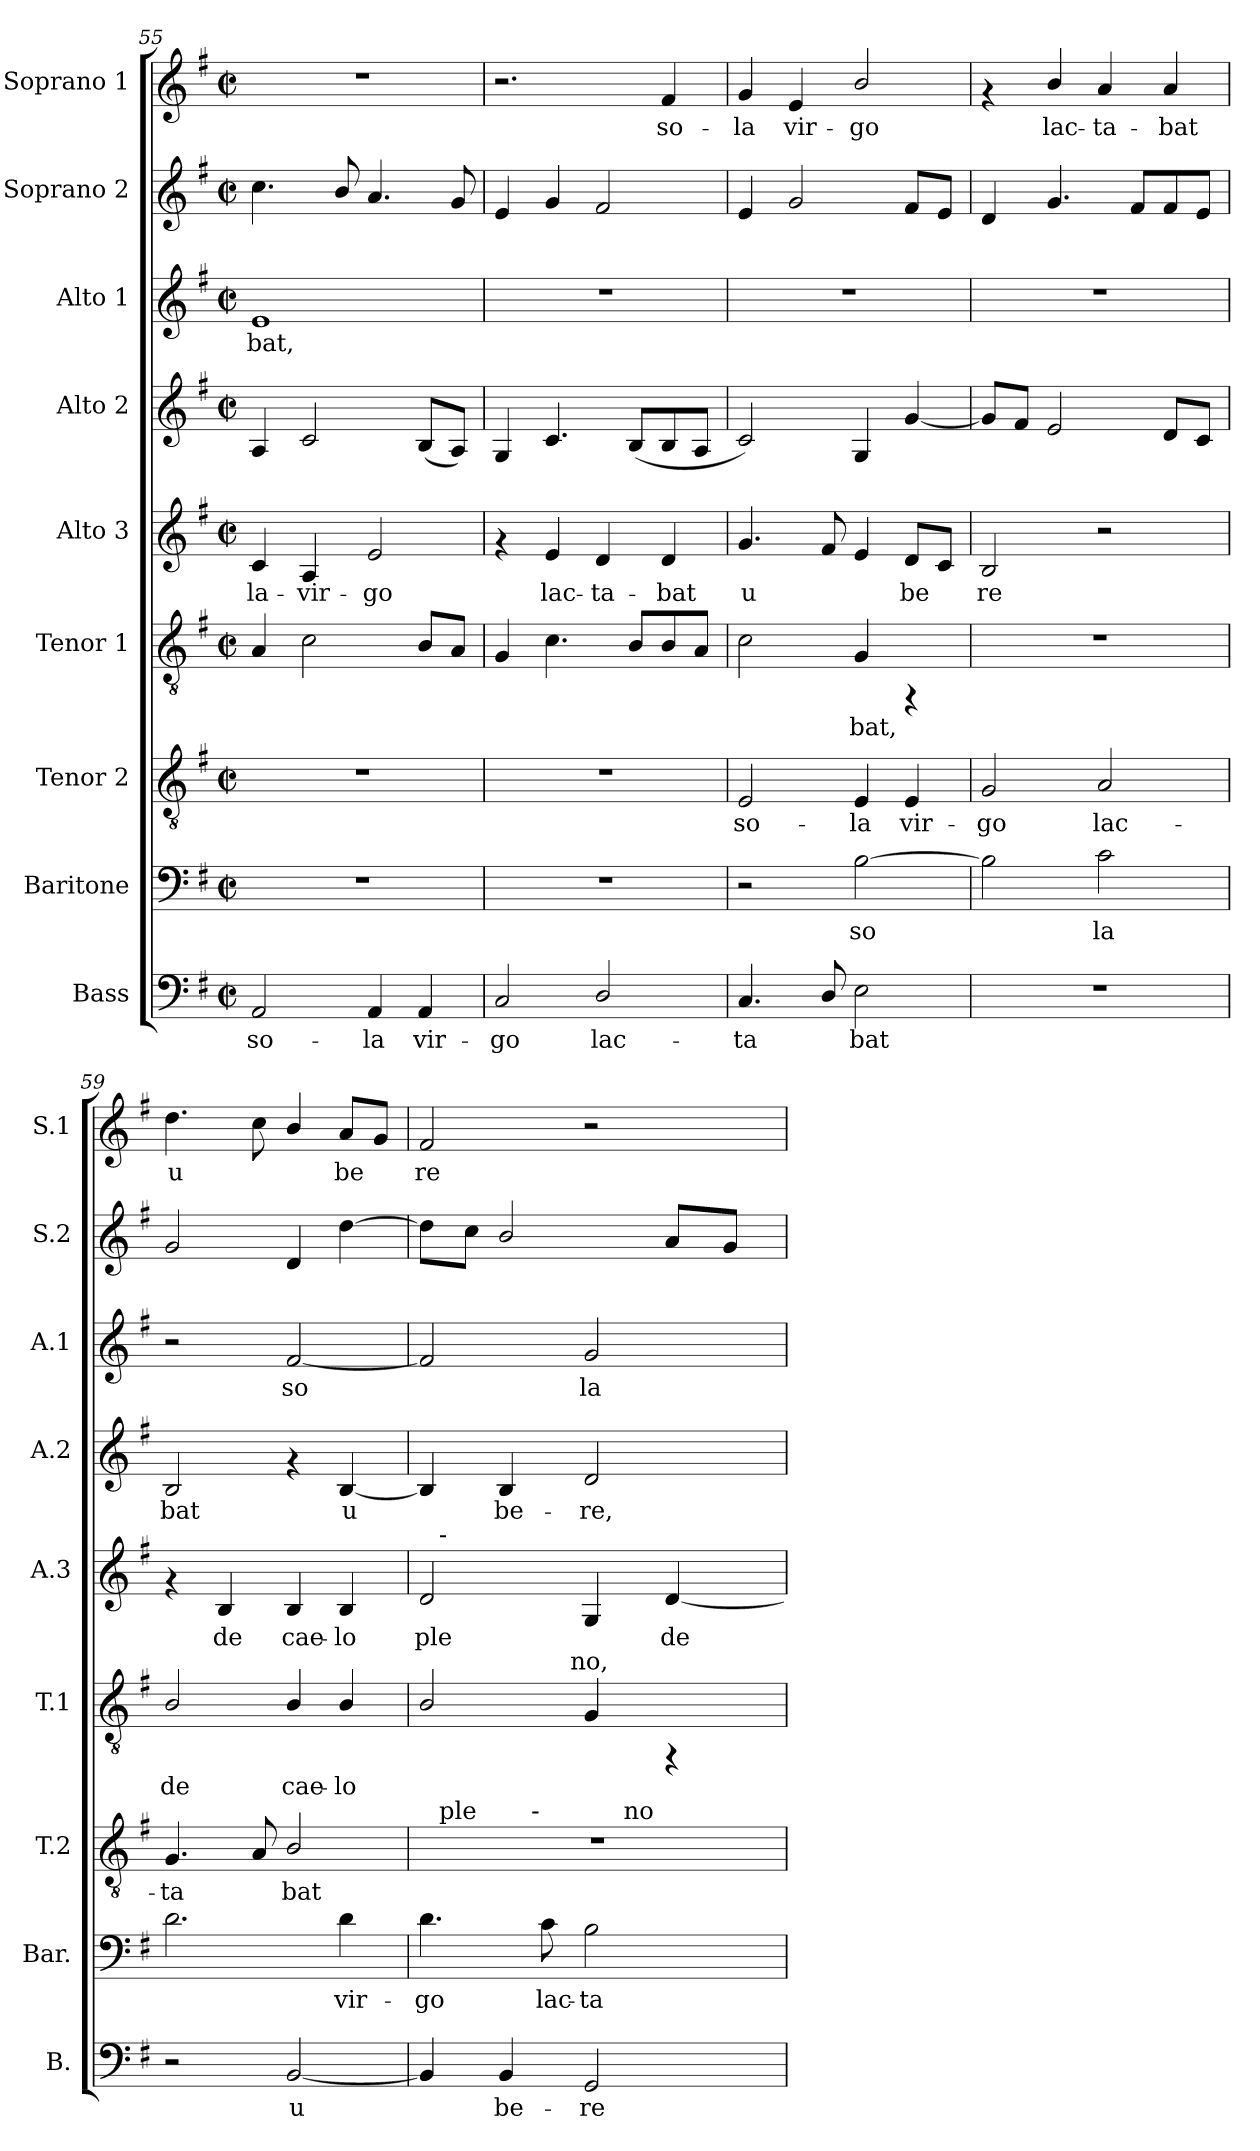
**kern	**text	**kern	**text	**kern	**text	**kern	**text	**kern	**text	**kern	**text	**kern	**text	**kern	**text	**kern	**text
*part9	*part9	*part8	*part8	*part7	*part7	*part6	*part6	*part5	*part5	*part4	*part4	*part3	*part3	*part2	*part2	*part1	*part1
*staff9	*staff9	*staff8	*staff8	*staff7	*staff7	*staff6	*staff6	*staff5	*staff5	*staff4	*staff4	*staff3	*staff3	*staff2	*staff2	*staff1	*staff1
*I"Bass	*	*I"Baritone	*	*I"Tenor 2	*	*I"Tenor 1	*	*I"Alto 3	*	*I"Alto 2	*	*I"Alto 1	*	*I"Soprano 2	*	*I"Soprano 1	*
*I'B.	*	*I'Bar.	*	*I'T.2	*	*I'T.1	*	*I'A.3	*	*I'A.2	*	*I'A.1	*	*I'S.2	*	*I'S.1	*
*clefF4	*	*clefF4	*	*clefGv2	*	*clefGv2	*	*clefG2	*	*clefG2	*	*clefG2	*	*clefG2	*	*clefG2	*
*k[f#]	*	*k[f#]	*	*k[f#]	*	*k[f#]	*	*k[f#]	*	*k[f#]	*	*k[f#]	*	*k[f#]	*	*k[f#]	*
*G:	*	*G:	*	*G:	*	*G:	*	*G:	*	*G:	*	*G:	*	*G:	*	*G:	*
*M2/2	*	*M2/2	*	*M2/2	*	*M2/2	*	*M2/2	*	*M2/2	*	*M2/2	*	*M2/2	*	*M2/2	*
*met(c|)	*	*met(c|)	*	*met(c|)	*	*met(c|)	*	*met(c|)	*	*met(c|)	*	*met(c|)	*	*met(c|)	*	*met(c|)	*
=55	=55	=55	=55	=55	=55	=55	=55	=55	=55	=55	=55	=55	=55	=55	=55	=55	=55
!	!LO:LY:b:cj	!	!	!	!	!	!LO:LY:b:cj	!	!LO:LY:b:cj	!	!LO:LY:b:cj	!	!LO:LY:b:cj	!	!LO:LY:b:cj	!	!
2AA/	so-	1r	.	1r	.	4A/	--	4c/	-la-	4A/	--	1e	-bat,	4.cc\	--	1r	.
!	!	!	!	!	!	!	!LO:LY:b:cj	!	!LO:LY:b:cj	!	!LO:LY:b:cj	!	!	!	!	!	!
.	.	.	.	.	.	2c\	--	4A/	-vir-	2c/	--	.	.	.	.	.	.
!	!	!	!	!	!	!	!	!	!	!	!	!	!	!	!LO:LY:b:cj	!	!
.	.	.	.	.	.	.	.	.	.	.	.	.	.	8b/	--	.	.
!	!LO:LY:b:cj	!	!	!	!	!	!	!	!LO:LY:b:cj	!	!	!	!	!	!LO:LY:b:cj	!	!
4AA/	-la	.	.	.	.	.	.	2e/	-go	.	.	.	.	4.a/	--	.	.
!	!LO:LY:b:cj	!	!	!	!	!	!LO:LY:b:cj	!	!	!	!LO:LY:b:cj	!	!	!	!	!	!
4AA/	vir-	.	.	.	.	8B/L	--	.	.	(>8B/L	--	.	.	.	.	.	.
!	!	!	!	!	!	!	!LO:LY:b:cj	!	!	!	!LO:LY:b:cj	!	!	!	!LO:LY:b:cj	!	!
.	.	.	.	.	.	8A/J	--	.	.	8A/J)	--	.	.	8g/	--	.	.
=56	=56	=56	=56	=56	=56	=56	=56	=56	=56	=56	=56	=56	=56	=56	=56	=56	=56
!	!LO:LY:b:cj	!	!	!	!	!	!LO:LY:b:cj	!	!	!	!LO:LY:b:cj	!	!	!	!LO:LY:b:cj	!	!
2C/	-go	1r	.	1r	.	4G/	--	4rf	.	4G/	--	1r	.	4e/	--	2.r	.
!	!	!	!	!	!	!	!LO:LY:b:cj	!	!LO:LY:b:cj	!	!LO:LY:b:cj	!	!	!	!LO:LY:b:cj	!	!
.	.	.	.	.	.	4.c\	--	4e/	lac-	4.c/	--	.	.	4g/	--	.	.
!	!LO:LY:b:cj	!	!	!	!	!	!	!	!LO:LY:b:cj	!	!	!	!	!	!LO:LY:b:cj	!	!
2D/	lac-	.	.	.	.	.	.	4d/	-ta-	.	.	.	.	2f#/	--	.	.
!	!	!	!	!	!	!	!LO:LY:b:cj	!	!	!	!LO:LY:b:cj	!	!	!	!	!	!
.	.	.	.	.	.	8B/L	--	.	.	(>8B/L	--	.	.	.	.	.	.
!	!	!	!	!	!	!	!LO:LY:b:cj	!	!LO:LY:b:cj	!	!LO:LY:b:cj	!	!	!	!	!	!LO:LY:b:cj
.	.	.	.	.	.	8B/	--	4d/	-bat	8B/	--	.	.	.	.	4f#/	so-
!	!	!	!	!	!	!	!LO:LY:b:cj	!	!	!	!LO:LY:b:cj	!	!	!	!	!	!
.	.	.	.	.	.	8A/J	--	.	.	8A/J	--	.	.	.	.	.	.
=57	=57	=57	=57	=57	=57	=57	=57	=57	=57	=57	=57	=57	=57	=57	=57	=57	=57
!	!LO:LY:b:cj	!	!	!	!LO:LY:b:cj	!	!LO:LY:b:cj	!	!LO:LY:b:cj	!	!LO:LY:b:cj	!	!	!	!LO:LY:b:cj	!	!LO:LY:b:cj
4.C/	-ta-	2r	.	2E/	so-	2c\	--	4.g/	u-	2c/)	--	1r	.	4e/	--	4g/	-la
!	!	!	!	!	!	!	!	!	!	!	!	!	!	!	!LO:LY:b:cj	!	!LO:LY:b:cj
.	.	.	.	.	.	.	.	.	.	.	.	.	.	2g/	--	4e/	vir-
!	!LO:LY:b:cj	!	!	!	!	!	!	!	!LO:LY:b:cj	!	!	!	!	!	!	!	!
8D/	--	.	.	.	.	.	.	8f#/	--	.	.	.	.	.	.	.	.
!	!LO:LY:b:cj	!	!LO:LY:b:cj	!	!LO:LY:b:cj	!	!LO:LY:b:cj	!	!LO:LY:b:cj	!	!LO:LY:b:cj	!	!	!	!	!	!LO:LY:b:cj
2E\	-bat	[>2B\	so-	4E/	-la	4G/	-bat,	4e/	--	4G/	--	.	.	.	.	2b/	-go
!	!	!	!	!	!LO:LY:b:cj	!	!	!	!LO:LY:b:cj	!	!LO:LY:b:cj	!	!	!	!LO:LY:b:cj	!	!
.	.	.	.	4E/	vir-	4rFF	.	8d/L	-be-	[<4g/	--	.	.	8f#/L	--	.	.
!	!	!	!	!	!	!	!	!	!LO:LY:b:cj	!	!	!	!	!	!LO:LY:b:cj	!	!
.	.	.	.	.	.	.	.	8c/J	--	.	.	.	.	8e/J	--	.	.
=58	=58	=58	=58	=58	=58	=58	=58	=58	=58	=58	=58	=58	=58	=58	=58	=58	=58
!	!	!	!LO:LY:b:cj	!	!LO:LY:b:cj	!	!	!	!LO:LY:b:cj	!	!LO:LY:b:cj	!	!	!	!LO:LY:b:cj	!	!
1r	.	2B\]	--	2G/	-go	1r	.	2B/	-re	8g/L]	--	1r	.	4d/	--	4rf	.
!	!	!	!	!	!	!	!	!	!	!	!LO:LY:b:cj	!	!	!	!	!	!
.	.	.	.	.	.	.	.	.	.	8f#/J	--	.	.	.	.	.	.
!	!	!	!	!	!	!	!	!	!	!	!LO:LY:b:cj	!	!	!	!LO:LY:b:cj	!	!LO:LY:b:cj
.	.	.	.	.	.	.	.	.	.	2e/	--	.	.	4.g/	--	4b/	lac-
!	!	!	!LO:LY:b:cj	!	!LO:LY:b:cj	!	!	!	!	!	!	!	!	!	!	!	!LO:LY:b:cj
.	.	2c\	-la	2A/	lac-	.	.	2r	.	.	.	.	.	.	.	4a/	-ta-
!	!	!	!	!	!	!	!	!	!	!	!	!	!	!	!LO:LY:b:cj	!	!
.	.	.	.	.	.	.	.	.	.	.	.	.	.	8f#/L	--	.	.
!	!	!	!	!	!	!	!	!	!	!	!LO:LY:b:cj	!	!	!	!LO:LY:b:cj	!	!LO:LY:b:cj
.	.	.	.	.	.	.	.	.	.	8d/L	--	.	.	8f#/	--	4a/	-bat
!	!	!	!	!	!	!	!	!	!	!	!LO:LY:b:cj	!	!	!	!LO:LY:b:cj	!	!
.	.	.	.	.	.	.	.	.	.	8c/J	--	.	.	8e/J	--	.	.
=59	=59	=59	=59	=59	=59	=59	=59	=59	=59	=59	=59	=59	=59	=59	=59	=59	=59
!	!	!	!LO:LY:b:cj	!	!LO:LY:b:cj	!	!LO:LY:b:cj	!	!	!	!LO:LY:b:cj	!	!	!	!LO:LY:b:cj	!	!LO:LY:b:cj
2r	.	2.d\	.	4.G/	-ta-	2B/	de	4rf	.	2B/	-bat	2r	.	2g/	--	4.dd\	u-
!	!	!	!	!	!	!	!	!	!LO:LY:b:cj	!	!	!	!	!	!	!	!
.	.	.	.	.	.	.	.	4B/	de	.	.	.	.	.	.	.	.
!	!	!	!	!	!LO:LY:b:cj	!	!	!	!	!	!	!	!	!	!	!	!LO:LY:b:cj
.	.	.	.	8A/	--	.	.	.	.	.	.	.	.	.	.	8cc\	--
!	!LO:LY:b:cj	!	!	!	!LO:LY:b:cj	!	!LO:LY:b:cj	!	!LO:LY:b:cj	!	!	!	!LO:LY:b:cj	!	!LO:LY:b:cj	!	!LO:LY:b:cj
[>2BB/	u-	.	.	2B/	-bat	4B/	cae-	4B/	cae-	4rf	.	[>2f#/	so-	4d/	--	4b/	--
!	!	!	!LO:LY:b:cj	!	!	!	!LO:LY:b:cj	!	!LO:LY:b:cj	!	!LO:LY:b:cj	!	!	!	!LO:LY:b:cj	!	!LO:LY:b:cj
.	.	4d\	vir-	.	.	4B/	-lo	4B/	-lo	[>4B/	u-	.	.	[>4dd\	--	8a/L	-be-
!	!	!	!	!	!	!	!	!	!	!	!	!	!	!	!	!	!LO:LY:b:cj
.	.	.	.	.	.	.	.	.	.	.	.	.	.	.	.	8g/J	--
!!LO:PB:g=z
=60	=60	=60	=60	=60	=60	=60	=60	=60	=60	=60	=60	=60	=60	=60	=60	=60	=60
!	!LO:LY:b:cj	!	!LO:LY:b:cj	!	!	!	!LO:LY:b:cj	!	!LO:LY:b:cj	!	!LO:LY:b:cj	!	!LO:LY:b:cj	!	!LO:LY:b:cj	!	!LO:LY:b:cj
*	*	*	*	*^	*	*^	*	*^	*	*	*	*	*	*	*	*	*
*	*	*	*	*	*^	*	*	*	*	*	*	*	*	*	*	*	*	*	*	*
*	*	*	*	*	*	*^	*	*	*	*	*	*	*	*	*	*	*	*	*	*	*
4BB/]	--	4.d\	-go	1r	32.ryy	4ryy	2ryy	.	2B/	4...ryy	.	2d/	32.ryy	ple-	4B/]	--	2f#/]	--	8dd\L]	--	2f#/	-re
!	!	!	!	!	!	!	!	!	!	!	!	!	!LO:TX:a:t=-	!	!	!	!	!	!	!	!	!
!	!	!	!	!	!LO:TX:a:t=ple	!	!	!	!	!	!	!	!	!	!	!	!	!	!	!	!	!
.	.	.	.	.	2ryy	.	.	.	.	.	.	.	2ryy	.	.	.	.	.	.	.	.	.
!	!	!	!	!	!	!	!	!	!	!	!	!	!	!	!	!	!	!	!	!LO:LY:b:cj	!	!
.	.	.	.	.	.	.	.	.	.	.	.	.	.	.	.	.	.	.	8cc\J	--	.	.
!	!LO:LY:b:cj	!	!	!	!	!	!	!	!	!	!	!	!	!	!	!LO:LY:b:cj	!	!	!	!LO:LY:b:cj	!	!
4BB/	-be-	.	.	.	.	16..ryy	.	.	.	.	.	.	.	.	4B/	-be-	.	.	2b/	--	.	.
!	!	!	!	!	!	!LO:TX:a:t=-	!	!	!	!	!	!	!	!	!	!	!	!	!	!	!	!
.	.	.	.	.	.	2ryy	.	.	.	.	.	.	.	.	.	.	.	.	.	.	.	.
!	!	!	!LO:LY:b:cj	!	!	!	!	!	!	!	!	!	!	!	!	!	!	!	!	!	!	!
.	.	8c\	lac-	.	.	.	.	.	.	.	.	.	.	.	.	.	.	.	.	.	.	.
!	!	!	!	!	!	!	!	!	!	!LO:TX:a:t=no,	!	!	!	!	!	!	!	!	!	!	!	!
.	.	.	.	.	.	.	.	.	.	2ryy	.	.	.	.	.	.	.	.	.	.	.	.
!	!LO:LY:b:cj	!	!LO:LY:b:cj	!	!	!	!	!	!	!	!LO:LY:b:cj	!	!	!LO:LY:b:cj	!	!LO:LY:b:cj	!	!LO:LY:b:cj	!	!	!	!
2GG/	-re	2B\	-ta-	.	.	.	16ryy	.	4G/	.	.	4G/	.	--	2d/	-re,	2g/	-la	.	.	2r	.
.	.	.	.	.	4ryy	.	.	.	.	.	.	.	4ryy	.	.	.	.	.	.	.	.	.
.	.	.	.	.	.	.	64ryy	.	.	.	.	.	.	.	.	.	.	.	.	.	.	.
!	!	!	!	!	!	!	!LO:TX:a:t=no	!	!	!	!	!	!	!	!	!	!	!	!	!	!	!
.	.	.	.	.	.	.	4ryy	.	.	.	.	.	.	.	.	.	.	.	.	.	.	.
!	!	!	!	!	!	!	!	!	!	!	!	!	!	!LO:LY:b:cj	!	!	!	!	!	!LO:LY:b:cj	!	!
.	.	.	.	.	.	.	.	.	4rFF	.	.	[<4d/	.	-de	.	.	.	.	8a/L	--	.	.
.	.	.	.	.	8ryy	.	.	.	.	.	.	.	8ryy	.	.	.	.	.	.	.	.	.
.	.	.	.	.	.	.	8ryy	.	.	.	.	.	.	.	.	.	.	.	.	.	.	.
.	.	.	.	.	.	8ryy	.	.	.	.	.	.	.	.	.	.	.	.	.	.	.	.
!	!	!	!	!	!	!	!	!	!	!	!	!	!	!	!	!	!	!	!	!LO:LY:b:cj	!	!
.	.	.	.	.	.	.	.	.	.	.	.	.	.	.	.	.	.	.	8g/J	--	.	.
.	.	.	.	.	16ryy	.	.	.	.	.	.	.	16ryy	.	.	.	.	.	.	.	.	.
.	.	.	.	.	.	.	32.ryy	.	.	.	.	.	.	.	.	.	.	.	.	.	.	.
.	.	.	.	.	.	.	.	.	.	32ryy	.	.	.	.	.	.	.	.	.	.	.	.
.	.	.	.	.	64ryy	64ryy	.	.	.	.	.	.	64ryy	.	.	.	.	.	.	.	.	.
*	*	*	*	*v	*v	*v	*v	*	*	*	*	*v	*v	*	*	*	*	*	*	*	*	*
*	*	*	*	*	*	*v	*v	*	*	*	*	*	*	*	*	*	*	*
=	=	=	=	=	=	=	=	=	=	=	=	=	=	=	=	=	=
*-	*-	*-	*-	*-	*-	*-	*-	*-	*-	*-	*-	*-	*-	*-	*-	*-	*-
